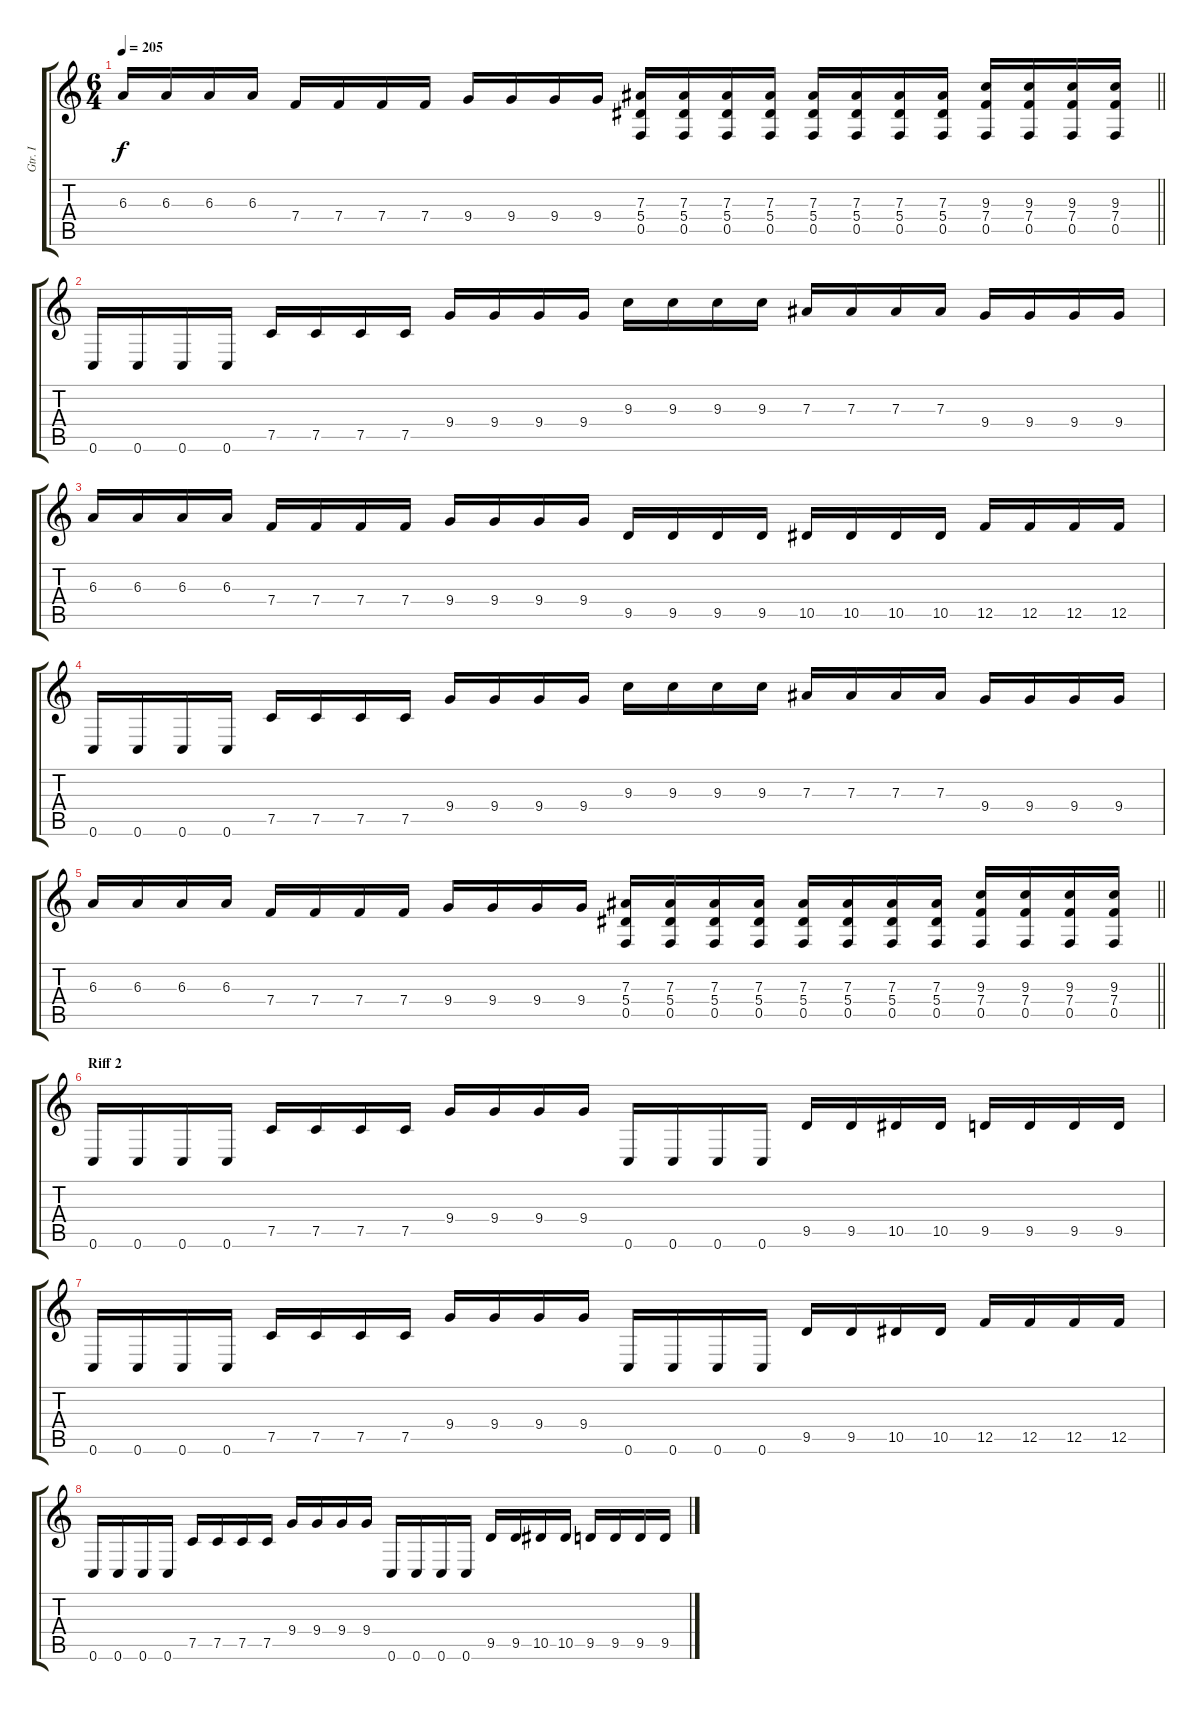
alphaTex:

\track ("Gtr. I" "Gtr. I") {instrument overdrivenguitar}
\staff {score tabs}
\tuning (C4 G3 Eb3 Bb2 F2 C2) {hide}
\ts (6 4)
\tempo 205
\clef g2
\barLineRight lightlight
\ks c
6.3.16{dy f} 6.3.16 6.3.16 6.3.16 7.4.16 7.4.16 7.4.16 7.4.16 9.4.16 9.4.16 9.4.16 9.4.16 (7.3 5.4 0.5).16 (7.3 5.4 0.5).16 (7.3 5.4 0.5).16 (7.3 5.4 0.5).16 (7.3 5.4 0.5).16 (7.3 5.4 0.5).16 (7.3 5.4 0.5).16 (7.3 5.4 0.5).16 (9.3 7.4 0.5).16 (9.3 7.4 0.5).16 (9.3 7.4 0.5).16 (9.3 7.4 0.5).16 |
0.6.16 0.6.16 0.6.16 0.6.16 7.5.16 7.5.16 7.5.16 7.5.16 9.4.16 9.4.16 9.4.16 9.4.16 9.3.16 9.3.16 9.3.16 9.3.16 7.3.16 7.3.16 7.3.16 7.3.16 9.4.16 9.4.16 9.4.16 9.4.16 |
6.3.16 6.3.16 6.3.16 6.3.16 7.4.16 7.4.16 7.4.16 7.4.16 9.4.16 9.4.16 9.4.16 9.4.16 9.5.16 9.5.16 9.5.16 9.5.16 10.5.16 10.5.16 10.5.16 10.5.16 12.5.16 12.5.16 12.5.16 12.5.16 |
0.6.16 0.6.16 0.6.16 0.6.16 7.5.16 7.5.16 7.5.16 7.5.16 9.4.16 9.4.16 9.4.16 9.4.16 9.3.16 9.3.16 9.3.16 9.3.16 7.3.16 7.3.16 7.3.16 7.3.16 9.4.16 9.4.16 9.4.16 9.4.16 |
\barLineRight lightlight
6.3.16 6.3.16 6.3.16 6.3.16 7.4.16 7.4.16 7.4.16 7.4.16 9.4.16 9.4.16 9.4.16 9.4.16 (7.3 5.4 0.5).16 (7.3 5.4 0.5).16 (7.3 5.4 0.5).16 (7.3 5.4 0.5).16 (7.3 5.4 0.5).16 (7.3 5.4 0.5).16 (7.3 5.4 0.5).16 (7.3 5.4 0.5).16 (9.3 7.4 0.5).16 (9.3 7.4 0.5).16 (9.3 7.4 0.5).16 (9.3 7.4 0.5).16 |
\section ("" "Riff 2")
0.6.16 0.6.16 0.6.16 0.6.16 7.5.16 7.5.16 7.5.16 7.5.16 9.4.16 9.4.16 9.4.16 9.4.16 0.6.16 0.6.16 0.6.16 0.6.16 9.5.16 9.5.16 10.5.16 10.5.16 9.5.16 9.5.16 9.5.16 9.5.16 |
0.6.16 0.6.16 0.6.16 0.6.16 7.5.16 7.5.16 7.5.16 7.5.16 9.4.16 9.4.16 9.4.16 9.4.16 0.6.16 0.6.16 0.6.16 0.6.16 9.5.16 9.5.16 10.5.16 10.5.16 12.5.16 12.5.16 12.5.16 12.5.16 |
0.6.16 0.6.16 0.6.16 0.6.16 7.5.16 7.5.16 7.5.16 7.5.16 9.4.16 9.4.16 9.4.16 9.4.16 0.6.16 0.6.16 0.6.16 0.6.16 9.5.16 9.5.16 10.5.16 10.5.16 9.5.16 9.5.16 9.5.16 9.5.16
